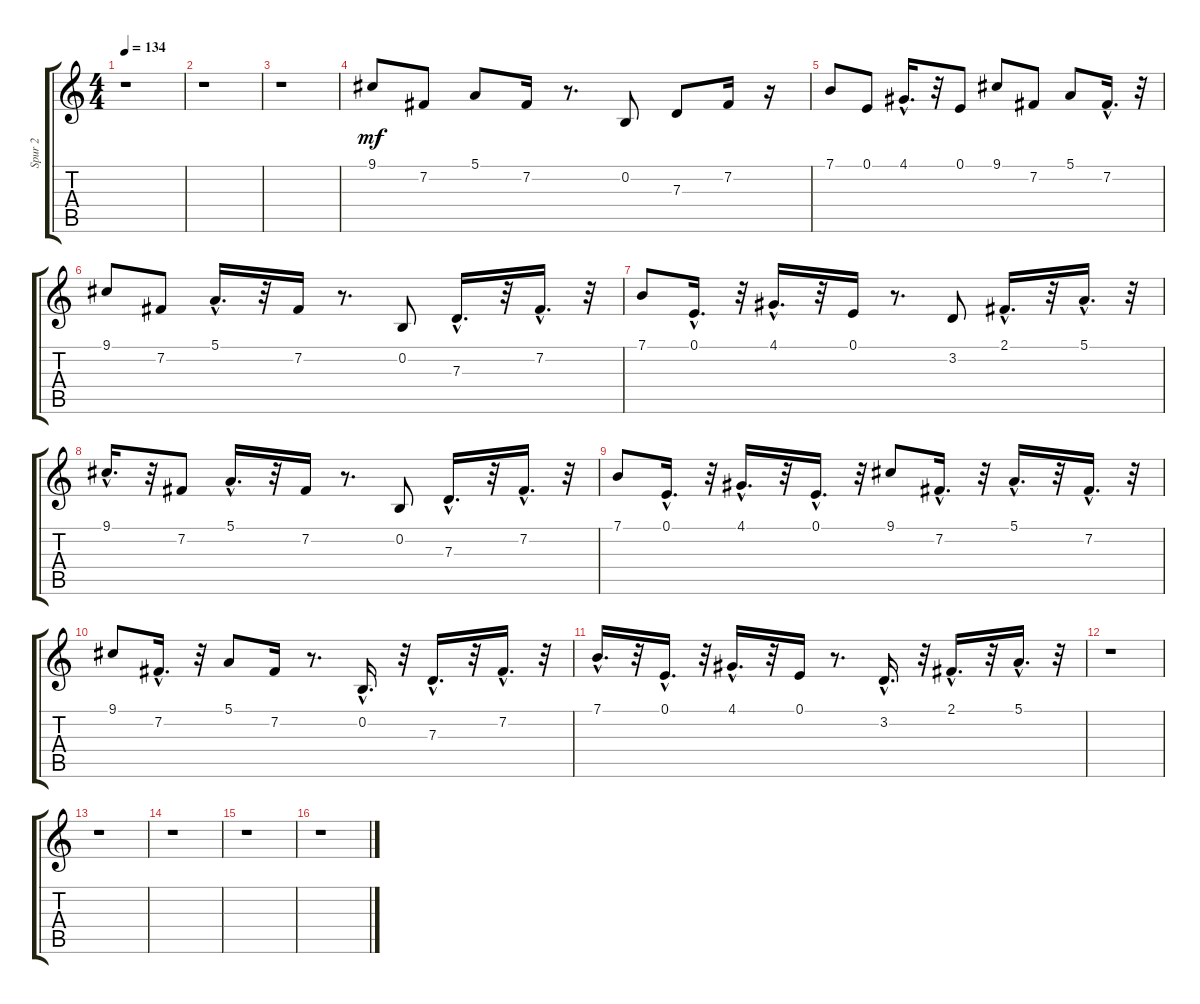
\track ("Spur 2" "Spur 2") {instrument vibraphone}
\staff {score tabs}
\tuning (E4 B3 G3 D3 A2 E2) {hide}
\ts (4 4)
\tempo 134
\clef g2
\ks c
r.1{dy mf} |
r.1 |
r.1 |
9.1.8 7.2.8 5.1.8 7.2.16 r.8{d} 0.2.8 7.3.8 7.2.16 r.16 |
7.1.8 0.1.8 4.1{hac}.16{d} r.32 0.1.8 9.1.8 7.2.8 5.1.8 7.2{hac}.16{d} r.32 |
9.1.8 7.2.8 5.1{hac}.16{d} r.32 7.2.16 r.8{d} 0.2.8 7.3{hac}.16{d} r.32 7.2{hac}.16{d} r.32 |
7.1.8 0.1{hac}.16{d} r.32 4.1{hac}.16{d} r.32 0.1.16 r.8{d} 3.2.8 2.1{hac}.16{d} r.32 5.1{hac}.16{d} r.32 |
9.1{hac}.16{d} r.32 7.2.8 5.1{hac}.16{d} r.32 7.2.16 r.8{d} 0.2.8 7.3{hac}.16{d} r.32 7.2{hac}.16{d} r.32 |
7.1.8 0.1{hac}.16{d} r.32 4.1{hac}.16{d} r.32 0.1{hac}.16{d} r.32 9.1.8 7.2{hac}.16{d} r.32 5.1{hac}.16{d} r.32 7.2{hac}.16{d} r.32 |
9.1.8 7.2{hac}.16{d} r.32 5.1.8 7.2.16 r.8{d} 0.2{hac}.16{d} r.32 7.3{hac}.16{d} r.32 7.2{hac}.16{d} r.32 |
7.1{hac}.16{d} r.32 0.1{hac}.16{d} r.32 4.1{hac}.16{d} r.32 0.1.16 r.8{d} 3.2{hac}.16{d} r.32 2.1{hac}.16{d} r.32 5.1{hac}.16{d} r.32 |
r.1 |
r.1 |
r.1 |
r.1 |
r.1
